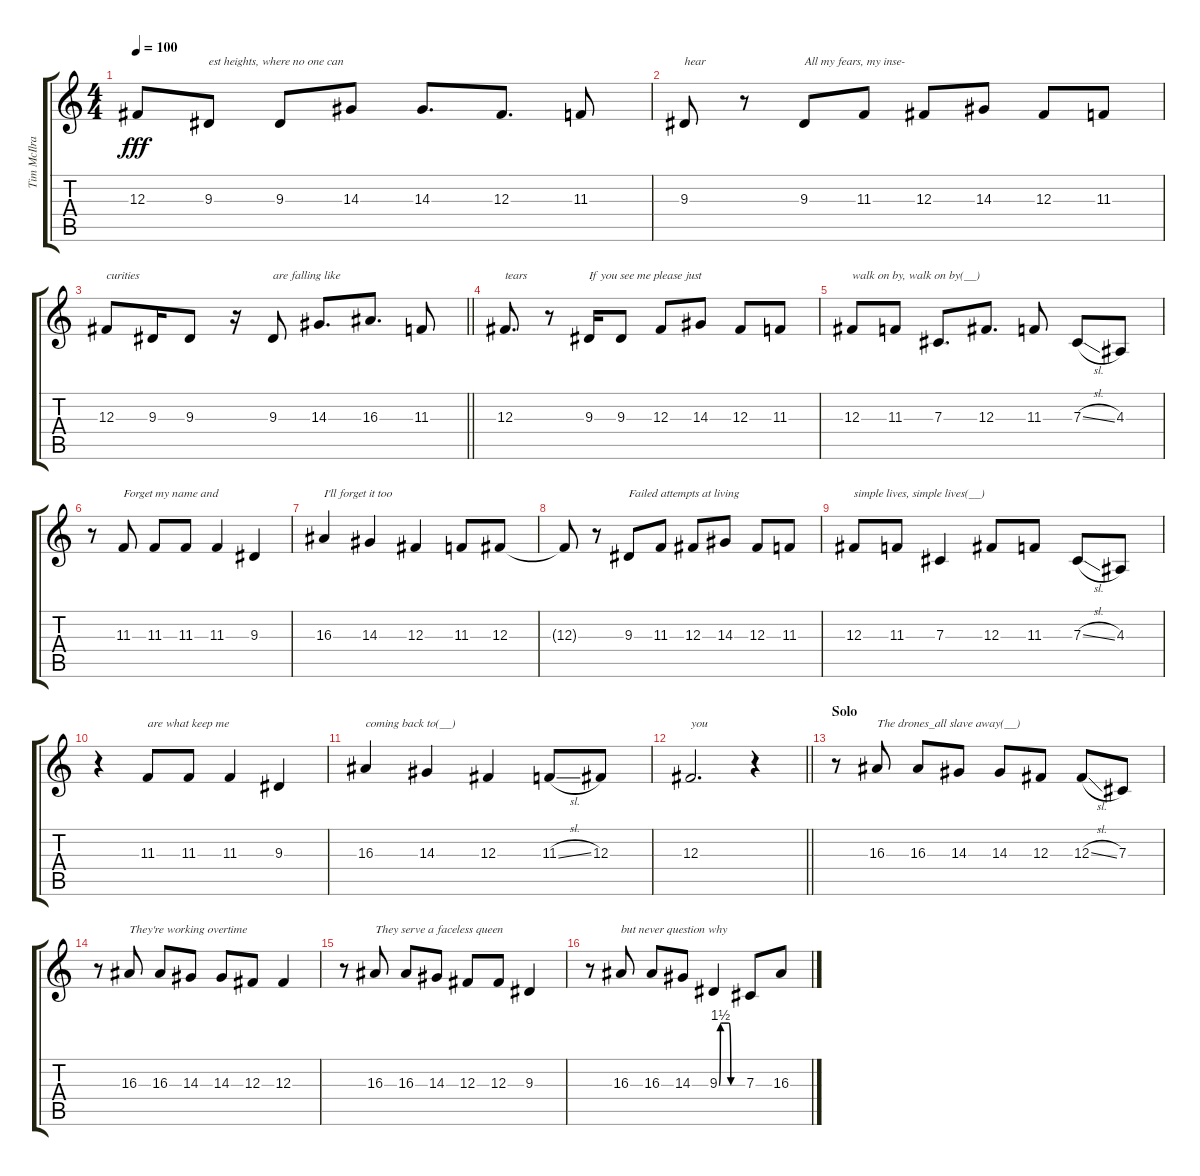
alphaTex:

\track ("Tim McIlrath" "Tim McIlra") {instrument lead2sawtooth}
\staff {score tabs}
\tuning (Eb4 Bb3 Gb3 Db3 Ab2 Eb2) {hide}
\ts (4 4)
\tempo 100
\clef g2
\ks c
12.3{t}.8{dy fff} 9.3.8{txt "est heights, where no one can"} 9.3.8 14.3.8 14.3.8{d} 12.3.8{d} 11.3.8 |
9.3.8{txt "hear"} r.8 9.3.8{txt "All my fears, my inse-"} 11.3.8 12.3.8 14.3.8 12.3.8 11.3.8 |
\barLineRight lightlight
12.3.8{txt "curities"} 9.3.16 9.3.8 r.16 9.3.8{txt "are falling like"} 14.3.8{d} 16.3.8{d} 11.3.8 |
12.3.8{d txt "tears"} r.8 9.3.16{txt "If you see me please just"} 9.3.8 12.3.8 14.3.8 12.3.8 11.3.8 |
12.3.8{txt "walk on by, walk on by(__)"} 11.3.8 7.3.8{d} 12.3.8{d} 11.3.8 7.3{sl}.8 4.3.8 |
r.8 11.3.8{txt "Forget my name and"} 11.3.8 11.3.8 11.3.4 9.3.4 |
16.3.4{txt "I'll forget it too"} 14.3.4 12.3.4 11.3.8 12.3.8 |
12.3{t}.8 r.8 9.3.8{txt "Failed attempts at living"} 11.3.8 12.3.8 14.3.8 12.3.8 11.3.8 |
12.3.8{txt "simple lives, simple lives(__)"} 11.3.8 7.3.4 12.3.8 11.3.8 7.3{sl}.8 4.3.8 |
r.4 11.3.8{txt "are what keep me"} 11.3.8 11.3.4 9.3.4 |
16.3.4{txt "coming back to(__)"} 14.3.4 12.3.4 11.3{sl}.8 12.3.8 |
\barLineRight lightlight
12.3.2{d txt "you"} r.4 |
\section ("" "Solo")
r.8 16.3.8{txt "The drones_all slave away(__)"} 16.3.8 14.3.8 14.3.8 12.3.8 12.3{sl}.8 7.3.8 |
r.8 16.3.8{txt "They're working overtime"} 16.3.8 14.3.8 14.3.8 12.3.8 12.3.4 |
r.8 16.3.8{txt "They serve a faceless queen"} 16.3.8 14.3.8 12.3.8 12.3.8 9.3.4 |
r.8 16.3.8{txt "but never question why"} 16.3.8 14.3.8 9.3{be (custom 0 0 3 6 5 6 10 6 25 6 30 0 60 0)}.4 7.3.8 16.3.8
